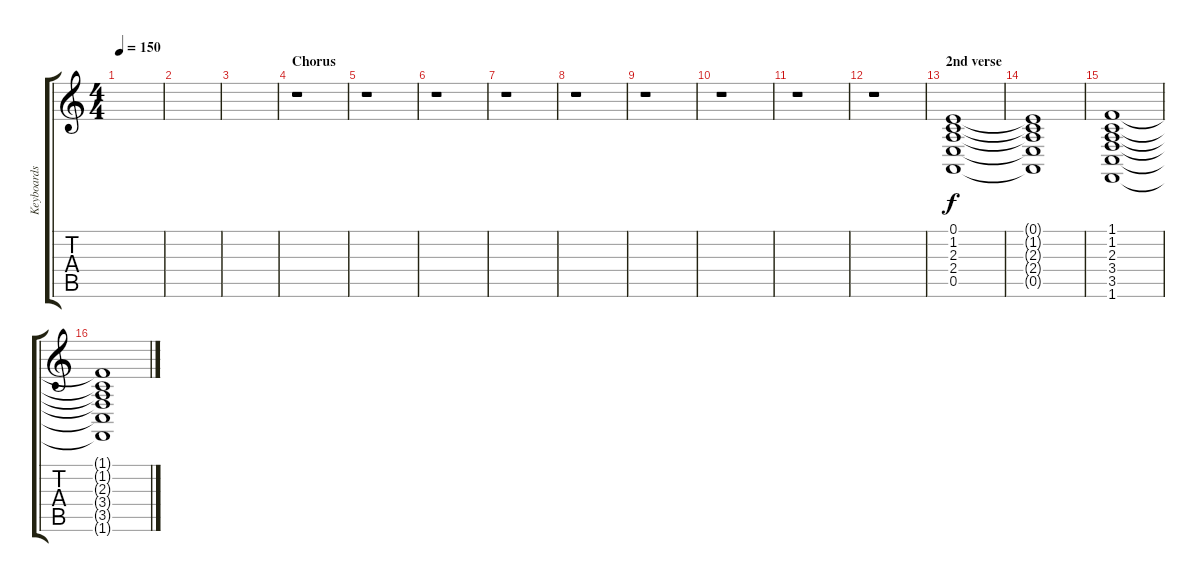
\track ("Keyboards" "Keyboards") {instrument stringensemble1}
\staff {score tabs}
\tuning (E4 B3 G3 D3 A2 E2) {hide}
\ts (4 4)
\tempo 150
\clef g2
\ks c
|
|
|
\section ("" "Chorus")
r.1 |
r.1 |
r.1 |
r.1 |
r.1 |
r.1 |
r.1 |
r.1 |
r.1 |
\section ("" "2nd verse")
(0.1 1.2 2.3 2.4 0.5).1 |
(0.1{t} 1.2{t} 2.3{t} 2.4{t} 0.5{t}).1 |
(1.1 1.2 2.3 3.4 3.5 1.6).1 |
(1.1{t} 1.2{t} 2.3{t} 3.4{t} 3.5{t} 1.6{t}).1
